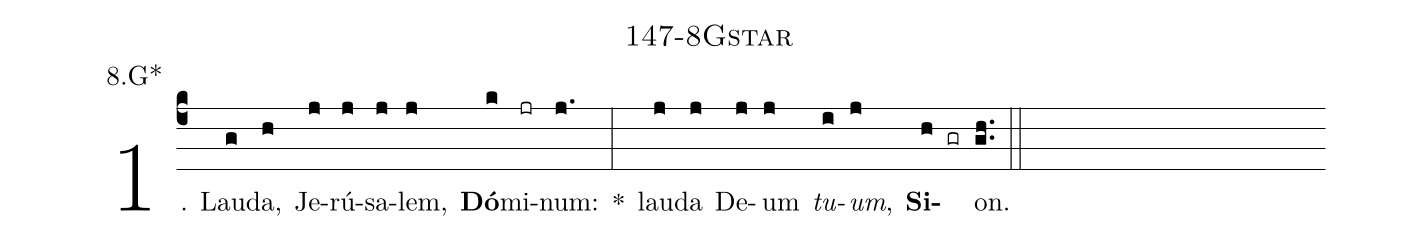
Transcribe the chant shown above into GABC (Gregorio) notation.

name: 147-8Gstar;
annotation: 8.G*;
%%
(c4)1. Lau(g)da,(h) Je(j)rú(j)sa(j)lem,(j) <b>Dó</b>(k)mi(jr)num:(j.) *(:) lau(j)da(j) De(j)um(j) <i>tu</i>(i)<i>um</i>,(j) <b>Si</b>(h gr)on.(gh..) (::)
